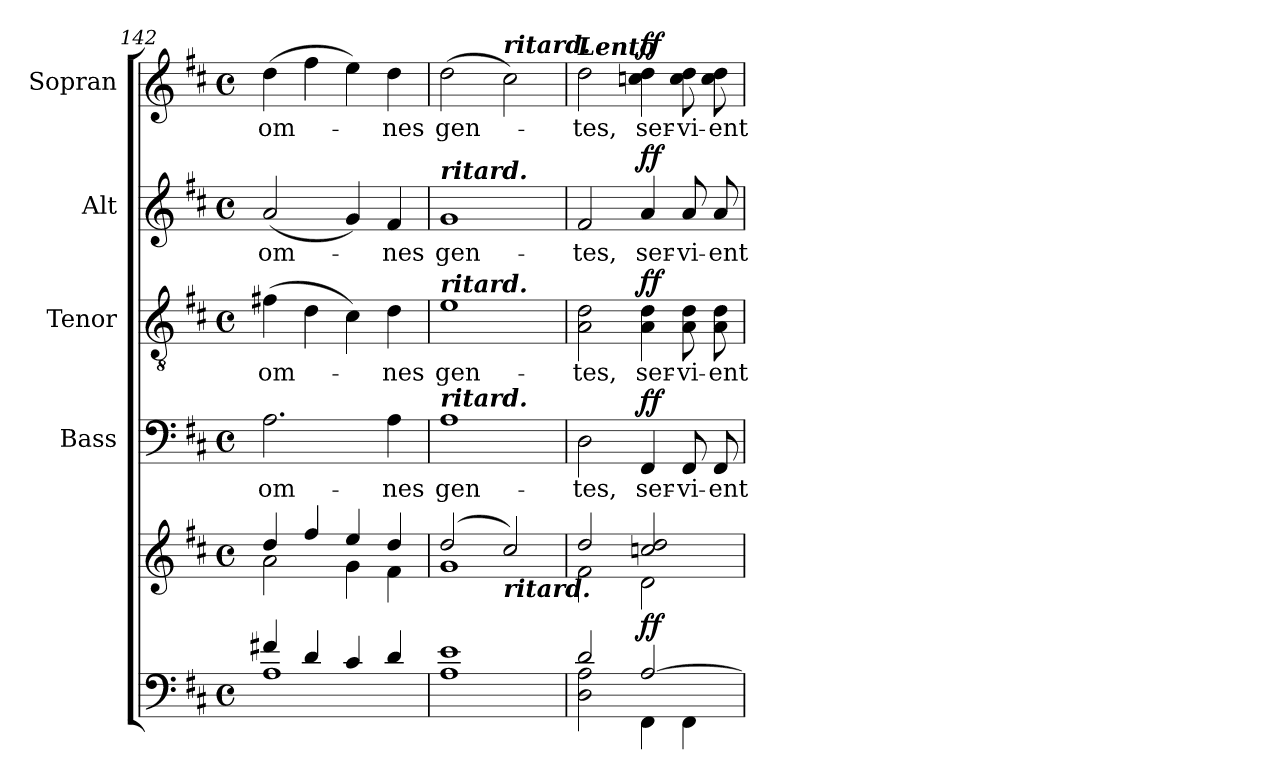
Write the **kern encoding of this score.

**kern	**kern	**dynam	**kern	**text	**dynam	**kern	**text	**dynam	**kern	**text	**dynam	**kern	**text	**dynam
*part5	*part5	*part5	*part4	*part4	*part4	*part3	*part3	*part3	*part2	*part2	*part2	*part1	*part1	*part1
*staff6	*staff5	*staff5/6	*staff4	*staff4	*staff4	*staff3	*staff3	*staff3	*staff2	*staff2	*staff2	*staff1	*staff1	*staff1
*	*	*	*I"Bass	*	*	*I"Tenor	*	*	*I"Alt	*	*	*I"Sopran	*	*
*	*	*	*I'B.	*	*	*I'T.	*	*	*I'A.	*	*	*I'S.	*	*
*clefF4	*clefG2	*	*clefF4	*	*	*clefGv2	*	*	*clefG2	*	*	*clefG2	*	*
*k[f#c#]	*k[f#c#]	*	*k[f#c#]	*	*	*k[f#c#]	*	*	*k[f#c#]	*	*	*k[f#c#]	*	*
*D:	*D:	*	*D:	*	*	*D:	*	*	*D:	*	*	*D:	*	*
*M4/4	*M4/4	*	*M4/4	*	*	*M4/4	*	*	*M4/4	*	*	*M4/4	*	*
*met(c)	*met(c)	*	*met(c)	*	*	*met(c)	*	*	*met(c)	*	*	*met(c)	*	*
=142	=142	=142	=142	=142	=142	=142	=142	=142	=142	=142	=142	=142	=142	=142
*^	*^	*	*	*	*	*	*	*	*	*	*	*	*	*
!	!	!	!	!	!	!LO:LY:b	!	!	!LO:LY:b	!	!	!LO:LY:b	!	!	!LO:LY:b	!
4f#X/	1A	4dd/	2a\	.	2.A\	om-	.	(>4f#X\	om-	.	(<2a/	om-	.	(>4dd\	om-	.
4d/	.	4ff#/	.	.	.	.	.	4d\	.	.	.	.	.	4ff#\	.	.
4c#/	.	4ee/	4g\	.	.	.	.	4c#\)	.	.	4g/)	.	.	4ee\)	.	.
!	!	!	!	!	!	!LO:LY:b	!	!	!LO:LY:b	!	!	!LO:LY:b	!	!	!LO:LY:b	!
4d/	.	4dd/	4f#\	.	4A\	-nes	.	4d\	-nes	.	4f#/	-nes	.	4dd\	-nes	.
!!LO:LB:g=z
=143	=143	=143	=143	=143	=143	=143	=143	=143	=143	=143	=143	=143	=143	=143	=143	=143
!	!	!	!	!	!	!	!	!	!	!	!LO:TX:a:Bi:t=ritard.	!	!	!	!	!
!	!	!	!	!	!	!	!	!LO:TX:a:Bi:t=ritard.	!	!	!	!	!	!	!	!
!	!	!	!	!	!LO:TX:a:Bi:t=ritard.	!	!	!	!	!	!	!	!	!	!	!
!	!	!	!	!	!	!LO:LY:b	!	!	!LO:LY:b	!	!	!LO:LY:b	!	!	!LO:LY:b	!
1e	1A	(2dd/	1g	.	1A	gen-	.	1e	gen-	.	1g	gen-	.	(>2dd\	gen-	.
!	!	!	!	!	!	!	!	!	!	!	!	!	!	!LO:TX:a:Bi:t=ritard.	!	!
!	!	!LO:TX:b:Bi:t=ritard.	!	!	!	!	!	!	!	!	!	!	!	!	!	!
.	.	2cc#/)	.	.	.	.	.	.	.	.	.	.	.	2cc#\)	.	.
=144	=144	=144	=144	=144	=144	=144	=144	=144	=144	=144	=144	=144	=144	=144	=144	=144
!	!	!	!	!	!	!	!	!	!	!	!	!	!	!LO:TX:a:Bi:t=Lento	!	!
!	!	!	!	!	!	!LO:LY:b	!	!	!LO:LY:b	!	!	!LO:LY:b	!	!	!LO:LY:b	!
2d/	2D\ 2A\	2dd/	2f#\	.	2D\	-tes,	.	2A\ 2d\	-tes,	.	2f#/	-tes,	.	2dd\	-tes,	.
!	!	!	!	!LO:DY:b	!	!LO:LY:b	!LO:DY:a	!	!LO:LY:b	!LO:DY:a	!	!LO:LY:b	!LO:DY:a	!	!LO:LY:b	!LO:DY:a
[>2A/	4FF#\	2ccn/ 2dd/	2d\	ff	4FF#/	ser-	ff	4A\ 4d\	ser-	ff	4a/	ser-	ff	4ccn\ 4dd\	ser-	ff
!	!	!	!	!	!	!LO:LY:b	!	!	!LO:LY:b	!	!	!LO:LY:b	!	!	!LO:LY:b	!
.	4FF#\	.	.	.	8FF#/	-vi-	.	8A\ 8d\	-vi-	.	8a/	-vi-	.	8cc\ 8dd\	-vi-	.
!	!	!	!	!	!	!LO:LY:b	!	!	!LO:LY:b	!	!	!LO:LY:b	!	!	!LO:LY:b	!
.	.	.	.	.	8FF#/	-ent	.	8A\ 8d\	-ent	.	8a/	-ent	.	8cc\ 8dd\	-ent	.
*v	*v	*	*	*	*	*	*	*	*	*	*	*	*	*	*	*
*	*v	*v	*	*	*	*	*	*	*	*	*	*	*	*	*
=	=	=	=	=	=	=	=	=	=	=	=	=	=	=
*-	*-	*-	*-	*-	*-	*-	*-	*-	*-	*-	*-	*-	*-	*-
